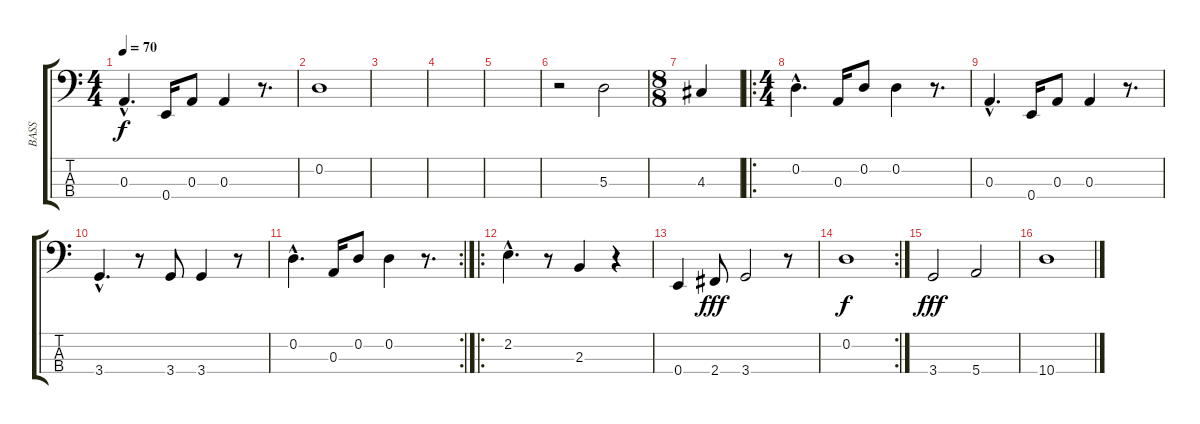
\track ("BASS" "BASS") {instrument electricbassfinger}
\staff {score tabs}
\tuning (G2 D2 A1 E1) {hide}
\ts (4 4)
\tempo 70
\clef f4
\ks c
0.3{hac}.4{d dy f} 0.4.16 0.3.8 0.3.4 r.8{d} |
0.2.1 |
|
|
|
r.2 5.3.2 |
\ts (8 8)
4.3.4 |
\ro
\ts (4 4)
0.2{hac}.4{d} 0.3.16 0.2.8 0.2.4 r.8{d} |
0.3{hac}.4{d} 0.4.16 0.3.8 0.3.4 r.8{d} |
3.4{hac}.4{d} r.8 3.4.8 3.4.4 r.8 |
\rc 2
0.2{hac}.4{d} 0.3.16 0.2.8 0.2.4 r.8{d} |
\ro
2.2{hac}.4{d} r.8 2.3.4 r.4 |
0.4.4 2.4.8{dy fff} 3.4.2 r.8 |
\rc 2
0.2.1{dy f} |
3.4.2{dy fff} 5.4.2 |
10.4.1
